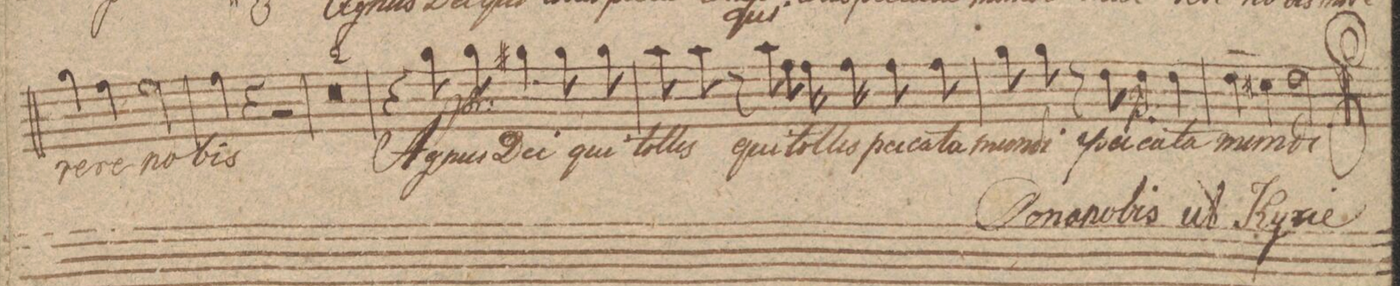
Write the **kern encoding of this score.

**kern	**text	**dynam
*I"Canto	*	*
*clefC1	*	*
*k[f#c#g#d#]	*	*
*met(c)	*	*
*M4/4	*	*
4ee\	-re-	.
4dd#\	-re	.
2cc#\	no-	.
=8	=8	=8
4dd#\	-bis	.
4r	.	.
2r	.	.
=9	=9	=9
0r	.	.
=10	=10	=10
=11	=11	=11
4r	.	.
8ee\	A-	.
8ee\	-gnus	.
4ee#X\	De-	f
8ee#\	-i	.
8ee#\	qui	.
=12	=12	=12
8ff#\	tol-	.
8ff#\	-lis	.
8r	.	.
8ff#\	qui	.
8dd#\	tol-	.
16dd#\	-lis	.
16dd#\	pec-	.
8dd#\	-ca-	.
8dd#\	-ta	.
=13	=13	=13
8ee\	mun-	.
8ee\	-di	.
8r	.	.
8b\	pec-	.
4b\	-ca-	p
4b\	-ta	.
=14	=14	=14
(4b\	mun-	.
4a#X\)	.	.
2b\	-di	.
==	==	==
*-	*-	*-
